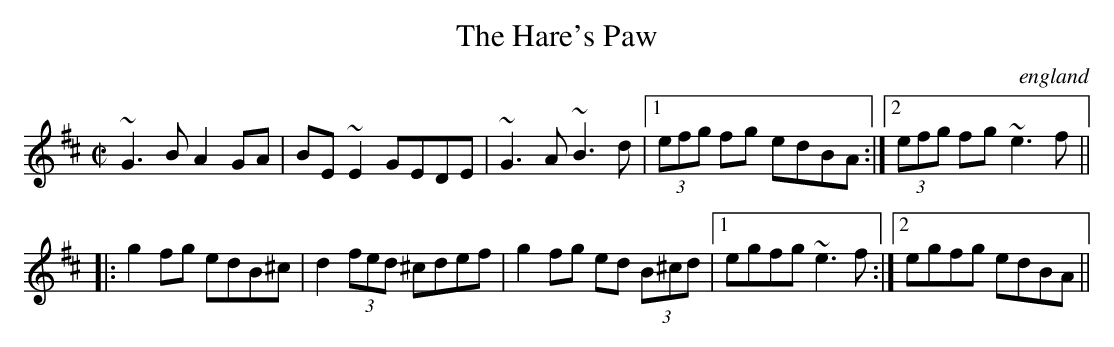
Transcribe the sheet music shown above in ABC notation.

X:1
T:Hare's Paw, The
O:england
M:C|
K:Edor
~G3B A2GA|BE~E2 GEDE|~G3A ~B3d|1 (3efg fg edBA:|2 (3efg fg ~e3f||
|:g2fg edB^c|d2 (3fed ^cdef|g2fg ed (3B^cd|1 egfg ~e3f:|2 egfg edBA||
